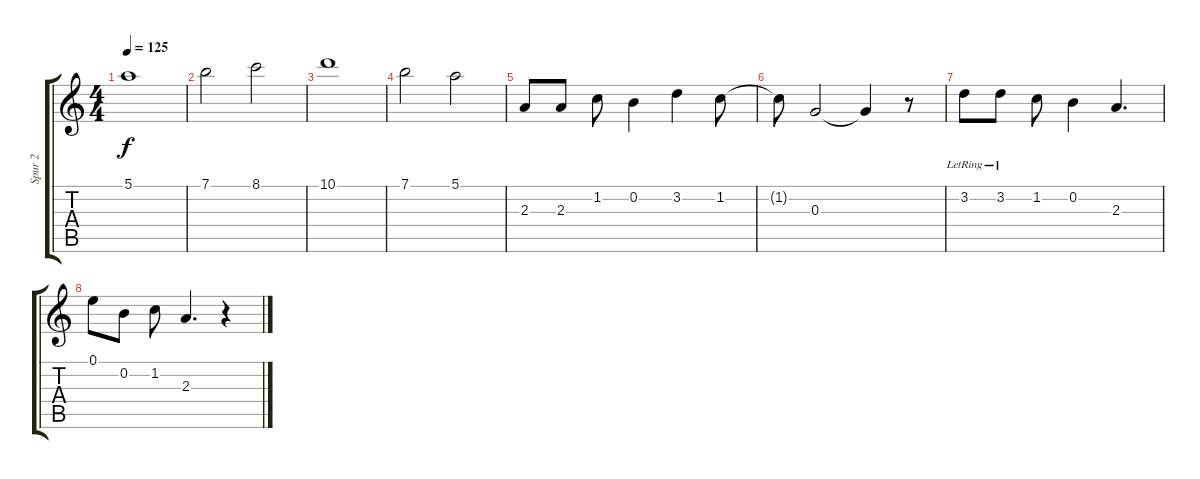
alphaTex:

\track ("Spur 2" "Spur 2") {instrument overdrivenguitar}
\staff {score tabs}
\tuning (E4 B3 G3 D3 A2 E2) {hide}
\ts (4 4)
\tempo 125
\clef g2
\ks c
5.1.1{dy f} |
7.1.2 8.1.2 |
10.1.1 |
7.1.2 5.1.2 |
2.3.8{volume 10} 2.3.8 1.2.8 0.2.4 3.2.4 1.2.8 |
1.2{t}.8 0.3.2 0.3{t}.4 r.8 |
3.2{lr}.8 3.2{lr}.8 1.2.8 0.2.4 2.3.4{d} |
0.1.8 0.2.8 1.2.8 2.3.4{d} r.4
